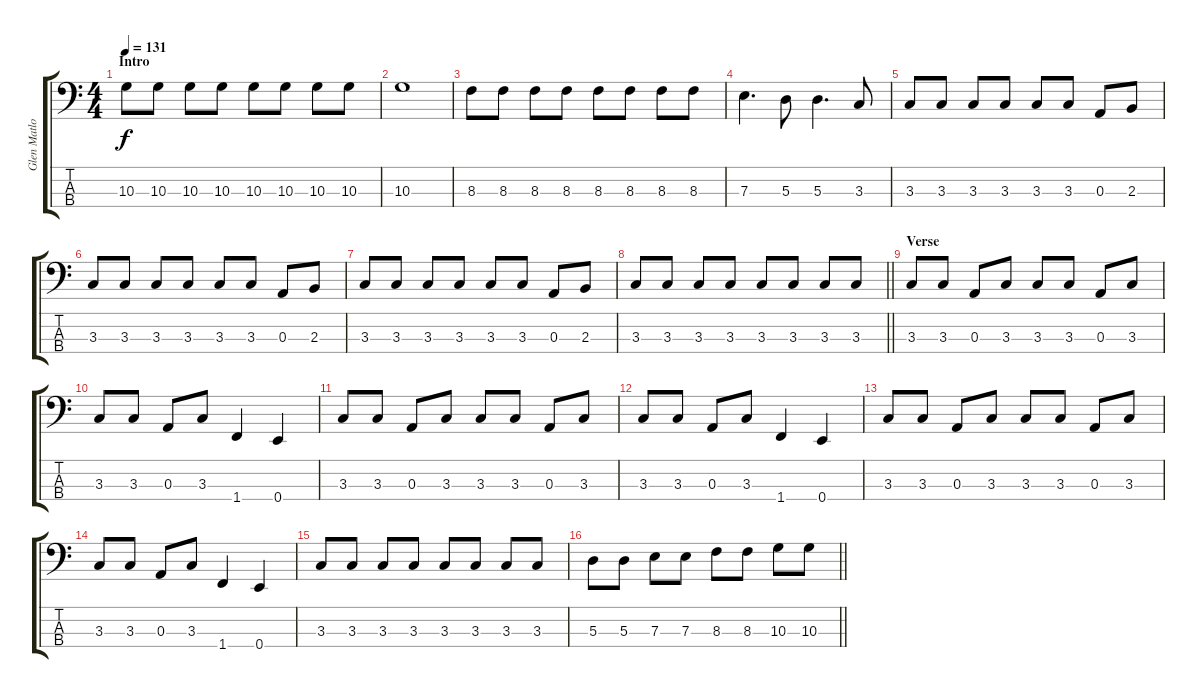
\track ("Glen Matlock" "Glen Matlo") {instrument electricbasspick}
\staff {score tabs}
\tuning (G2 D2 A1 E1) {hide}
\ts (4 4)
\section ("" "Intro")
\tempo 131
\clef f4
\ks c
10.3.8{dy f instrument electricbasspick} 10.3.8 10.3.8 10.3.8 10.3.8 10.3.8 10.3.8 10.3.8 |
10.3.1 |
8.3.8 8.3.8 8.3.8 8.3.8 8.3.8 8.3.8 8.3.8 8.3.8 |
7.3.4{d} 5.3.8 5.3.4{d} 3.3.8 |
3.3.8 3.3.8 3.3.8 3.3.8 3.3.8 3.3.8 0.3.8 2.3.8 |
3.3.8 3.3.8 3.3.8 3.3.8 3.3.8 3.3.8 0.3.8 2.3.8 |
3.3.8 3.3.8 3.3.8 3.3.8 3.3.8 3.3.8 0.3.8 2.3.8 |
\barLineRight lightlight
3.3.8 3.3.8 3.3.8 3.3.8 3.3.8 3.3.8 3.3.8 3.3.8 |
\section ("" "Verse")
3.3.8 3.3.8 0.3.8 3.3.8 3.3.8 3.3.8 0.3.8 3.3.8 |
3.3.8 3.3.8 0.3.8 3.3.8 1.4.4 0.4.4 |
3.3.8 3.3.8 0.3.8 3.3.8 3.3.8 3.3.8 0.3.8 3.3.8 |
3.3.8 3.3.8 0.3.8 3.3.8 1.4.4 0.4.4 |
3.3.8 3.3.8 0.3.8 3.3.8 3.3.8 3.3.8 0.3.8 3.3.8 |
3.3.8 3.3.8 0.3.8 3.3.8 1.4.4 0.4.4 |
3.3.8 3.3.8 3.3.8 3.3.8 3.3.8 3.3.8 3.3.8 3.3.8 |
\barLineRight lightlight
5.3.8 5.3.8 7.3.8 7.3.8 8.3.8 8.3.8 10.3.8 10.3.8
